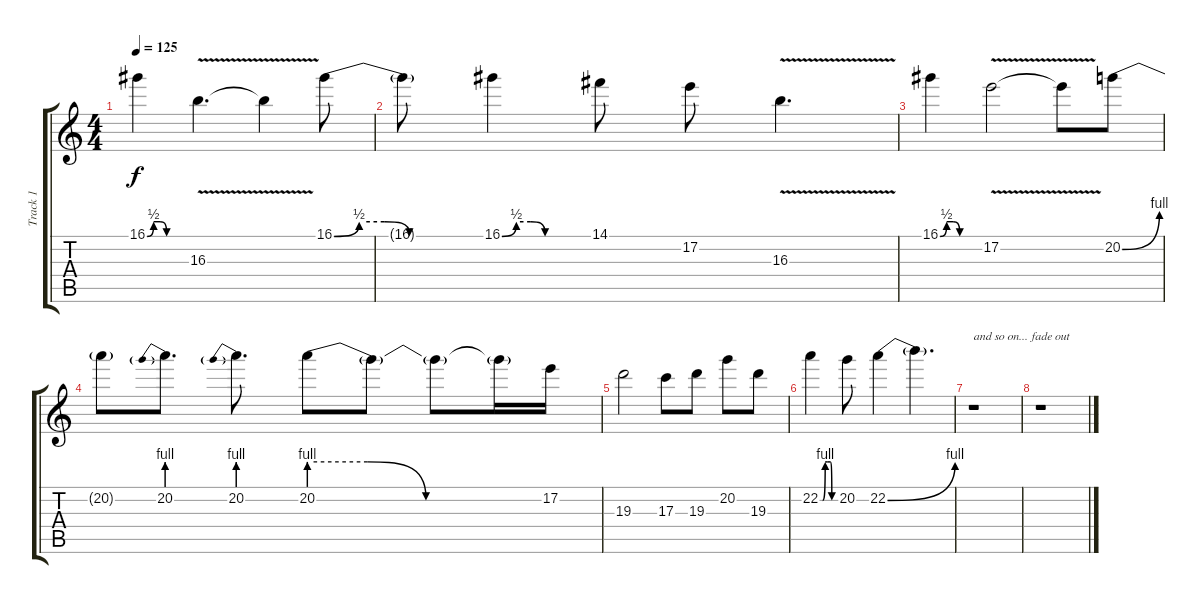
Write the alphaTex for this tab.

\track ("Track 1" "Track 1") {instrument distortionguitar}
\staff {score tabs}
\tuning (E4 B3 G3 D3 A2 E2) {hide}
\ts (4 4)
\tempo 125
\clef g2
\ks c
16.1{be (custom 0 0 10 2 20 2 30 0 60 0)}.4{dy f} 16.3{v}.4{d} 16.3{t}.4 16.1{be (custom 0 0 10 2 20 2 30 0 60 0)}.8 |
16.1{t}.8 16.1{be (custom 0 0 10 2 20 2 30 0 60 0)}.4 14.1.8 17.2.8 16.3{v}.4{d} |
16.1{be (custom 0 0 10 2 20 2 30 0 60 0)}.4 17.2{v}.2 17.2{t}.8 20.2{be (bend 0 0 60 4)}.8 |
20.2{t}.8 20.2{be (prebend 0 4 60 4)}.8{d} 20.2{be (prebend 0 4 60 4)}.8{d} 20.2{be (custom 0 4 15 4 30 0 60 0)}.8 20.2{t}.8 20.2{t}.8 20.2{t}.16 17.2.16 |
19.3.2 17.3.8 19.3.8 20.2.8 19.3.8 |
22.2{be (custom 0 0 10 0 20 4 30 4 40 4 46 0 60 0)}.4 20.2.8 22.2{be (bend 0 0 60 4)}.4 22.2{t}.4{d} |
r.1{txt "and so on... fade out"} |
r.1
